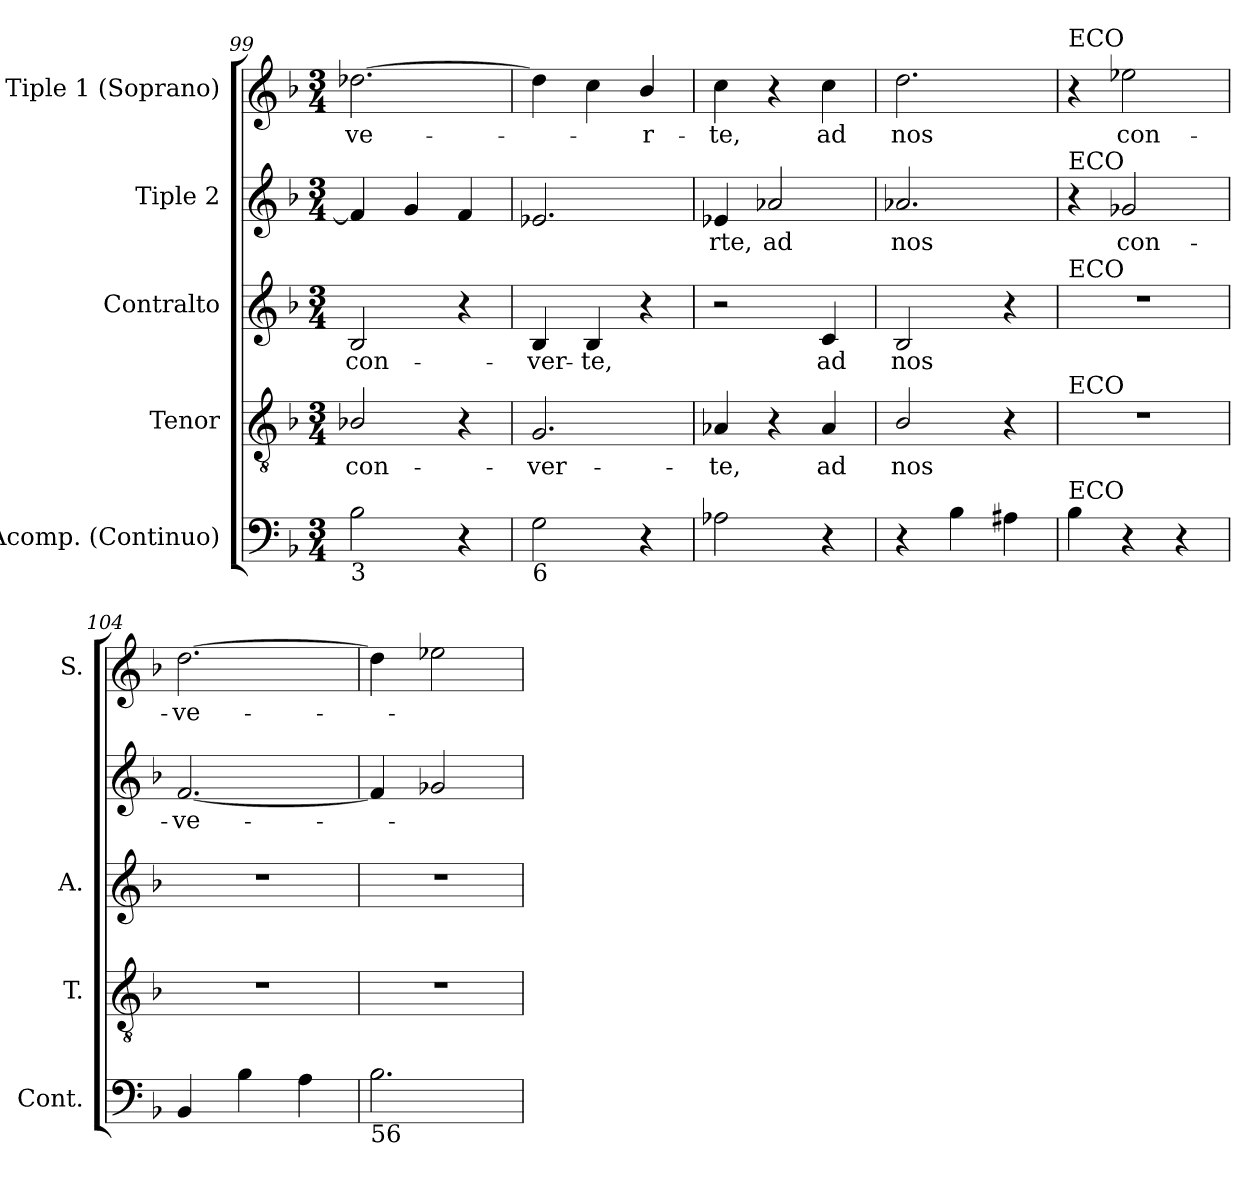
**kern	**kern	**text	**kern	**text	**kern	**text	**kern	**text
*part5	*part4	*part4	*part3	*part3	*part2	*part2	*part1	*part1
*staff5	*staff4	*staff4	*staff3	*staff3	*staff2	*staff2	*staff1	*staff1
*I"Acomp. (Continuo)	*I"Tenor	*	*I"Contralto	*	*I"Tiple 2	*	*I"Tiple 1 (Soprano)	*
*I'Cont.	*I'T.	*	*I'A.	*	*	*	*I'S.	*
*clefF4	*clefGv2	*	*clefG2	*	*clefG2	*	*clefG2	*
*	*ITrd7c12	*	*	*	*	*	*	*
*k[b-]	*k[b-]	*	*k[b-]	*	*k[b-]	*	*k[b-]	*
*F:	*F:	*	*F:	*	*F:	*	*F:	*
*M3/4	*M3/4	*	*M3/4	*	*M3/4	*	*M3/4	*
=99	=99	=99	=99	=99	=99	=99	=99	=99
!	!	!LO:LY:b:color=#000000	!	!	!	!	!	!
!	!	!	!	!LO:LY:b:color=#000000	!	!	!	!
!LO:TX:b:t=3	!	!	!	!	!	!	!	!
!	!	!	!	!	!	!	!	!LO:LY:b:color=#000000
2B-i\	2BB-Xi/	con-	2B-i/	con-	4fi/]	.	[2.dd-Xi\	-ve-
.	.	.	.	.	4gi/	.	.	.
4r	4r	.	4r	.	4fi/	.	.	.
=100	=100	=100	=100	=100	=100	=100	=100	=100
!	!	!LO:LY:b:color=#000000	!	!	!	!	!	!
!LO:TX:b:t=6	!	!	!	!	!	!	!	!
!	!	!	!	!LO:LY:b:color=#000000	!	!	!	!
2Gi\	2.GGi/	-ver-	4B-i/	-ver-	2.e-Xi/	.	4dd-i\]	.
!	!	!	!	!LO:LY:b:color=#000000	!	!	!	!
.	.	.	4B-i/	-te,	.	.	4cci\	.
!	!	!	!	!	!	!	!	!LO:LY:b:color=#000000
4r	.	.	4r	.	.	.	4b-i/	-r-
=101	=101	=101	=101	=101	=101	=101	=101	=101
!	!	!LO:LY:b:color=#000000	!	!	!	!	!	!
!	!	!	!	!	!	!LO:LY:b:color=#000000	!	!
!	!	!	!	!	!	!	!	!LO:LY:b:color=#000000
2A-Xi\	4AA-Xi/	-te,	2r	.	4e-Xi/	-rte,	4cci\	-te,
!	!	!	!	!	!	!LO:LY:b:color=#000000	!	!
.	4r	.	.	.	2a-Xi/	ad	4r	.
!	!	!LO:LY:b:color=#000000	!	!	!	!	!	!
!	!	!	!	!LO:LY:b:color=#000000	!	!	!	!
!	!	!	!	!	!	!	!	!LO:LY:b:color=#000000
4r	4AA-i/	ad	4ci/	ad	.	.	4cci\	ad
=102	=102	=102	=102	=102	=102	=102	=102	=102
!	!	!LO:LY:b:color=#000000	!	!	!	!	!	!
!	!	!	!	!LO:LY:b:color=#000000	!	!	!	!
!	!	!	!	!	!	!LO:LY:b:color=#000000	!	!
!	!	!	!	!	!	!	!	!LO:LY:b:color=#000000
4r	2BB-i/	nos	2B-i/	nos	2.a-Xi/	nos	2.ddi\	nos
4B-i\	.	.	.	.	.	.	.	.
4A#Xi\	4r	.	4r	.	.	.	.	.
!!LO:LB:g=z
=103	=103	=103	=103	=103	=103	=103	=103	=103
!	!	!	!	!	!	!	!LO:TX:a:t=ECO	!
!	!	!	!	!	!LO:TX:a:t=ECO	!	!	!
!	!	!	!LO:TX:a:t=ECO	!	!	!	!	!
!	!LO:TX:a:t=ECO	!	!	!	!	!	!	!
!LO:TX:a:t=ECO	!	!	!	!	!	!	!	!
!	!LO:N:vis=1	!	!LO:N:vis=1	!	!	!	!	!
4B-i\	2.r	.	2.r	.	4r	.	4r	.
!	!	!	!	!	!	!LO:LY:b:color=#000000	!	!
!	!	!	!	!	!	!	!	!LO:LY:b:color=#000000
4r	.	.	.	.	2g-Xi/	con-	2ee-Xi\	con-
4r	.	.	.	.	.	.	.	.
=104	=104	=104	=104	=104	=104	=104	=104	=104
!	!LO:N:vis=1	!	!LO:N:vis=1	!	!	!	!	!
!	!	!	!	!	!	!LO:LY:b:color=#000000	!	!
!	!	!	!	!	!	!	!	!LO:LY:b:color=#000000
4BB-i/	2.r	.	2.r	.	[2.fi/	-ve-	[2.ddi\	-ve-
4B-i\	.	.	.	.	.	.	.	.
4Ai\	.	.	.	.	.	.	.	.
=105	=105	=105	=105	=105	=105	=105	=105	=105
!LO:TX:b:t=56	!	!	!	!	!	!	!	!
!	!LO:N:vis=1	!	!LO:N:vis=1	!	!	!	!	!
2.B-i\	2.r	.	2.r	.	4fi/]	.	4ddi\]	.
.	.	.	.	.	2g-Xi/	.	2ee-Xi\	.
=	=	=	=	=	=	=	=	=
*-	*-	*-	*-	*-	*-	*-	*-	*-
